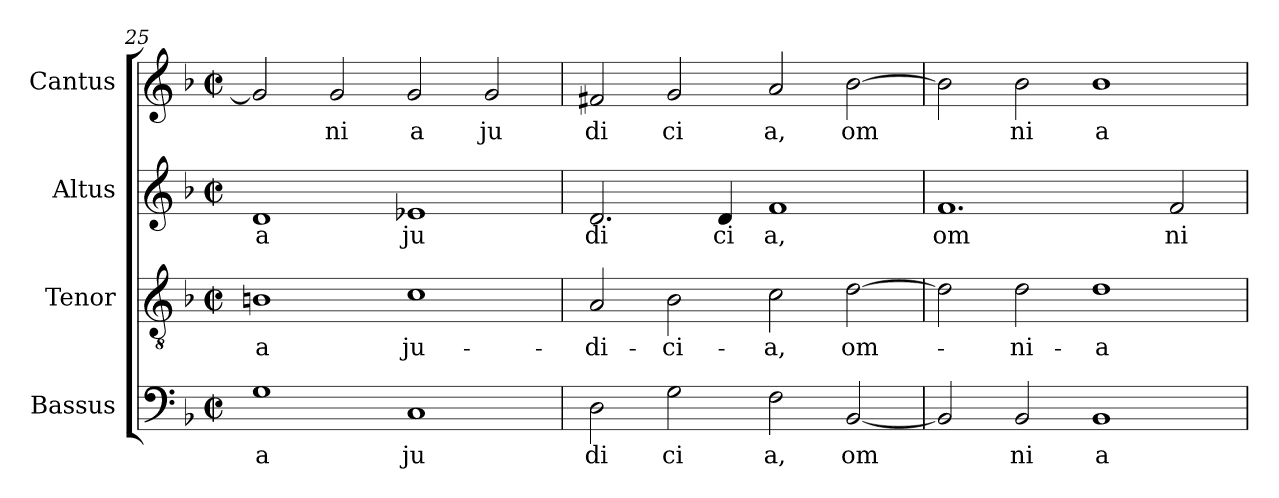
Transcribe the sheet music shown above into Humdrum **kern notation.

**kern	**text	**kern	**text	**kern	**text	**kern	**text
*part4	*part4	*part3	*part3	*part2	*part2	*part1	*part1
*staff4	*staff4	*staff3	*staff3	*staff2	*staff2	*staff1	*staff1
*I"Bassus	*	*I"Tenor	*	*I"Altus	*	*I"Cantus	*
*clefF4	*	*clefGv2	*	*clefG2	*	*clefG2	*
*k[b-]	*	*k[b-]	*	*k[b-]	*	*k[b-]	*
*F:	*	*F:	*	*F:	*	*F:	*
*M2/2	*	*M2/2	*	*M2/2	*	*M2/2	*
*met(c|)	*	*met(c|)	*	*met(c|)	*	*met(c|)	*
=25	=25	=25	=25	=25	=25	=25	=25
!	!LO:LY:b:cj	!	!LO:LY:b:cj	!	!LO:LY:b:cj	!	!
1G	a	1Bn	-a	1d	a	2g/]	.
!	!	!	!	!	!	!	!LO:LY:b:cj
.	.	.	.	.	.	2g/	ni
!	!LO:LY:b:cj	!	!LO:LY:b:cj	!	!LO:LY:b:cj	!	!LO:LY:b:cj
1C	ju	1c	ju-	1e-X	ju	2g/	a
!	!	!	!	!	!	!	!LO:LY:b:cj
.	.	.	.	.	.	2g/	ju
=26	=26	=26	=26	=26	=26	=26	=26
!	!LO:LY:b:cj	!	!LO:LY:b:cj	!	!LO:LY:b:cj	!	!LO:LY:b:cj
2D\	di	2A/	-di-	2.d/	di	2f#X/	di
!	!LO:LY:b:cj	!	!LO:LY:b:cj	!	!	!	!LO:LY:b:cj
2G\	ci	2B-\	-ci-	.	.	2g/	ci
!	!	!	!	!	!LO:LY:b:cj	!	!
.	.	.	.	4d/	ci	.	.
!	!LO:LY:b:cj	!	!LO:LY:b:cj	!	!LO:LY:b:cj	!	!LO:LY:b:cj
2F\	a,	2c\	-a,	1f	a,	2a/	a,
!	!LO:LY:b	!	!LO:LY:b	!	!	!	!LO:LY:b
[<2BB-/	om	[>2d\	om-	.	.	[>2b-\	om
=27	=27	=27	=27	=27	=27	=27	=27
!	!	!	!	!	!LO:LY:b:cj	!	!
2BB-/]	.	2d\]	.	1.f	om	2b-\]	.
!	!LO:LY:b:cj	!	!LO:LY:b:cj	!	!	!	!LO:LY:b:cj
2BB-/	ni	2d\	-ni-	.	.	2b-\	ni
!	!LO:LY:b:cj	!	!LO:LY:b:cj	!	!	!	!LO:LY:b:cj
1BB-	a	1d	-a	.	.	1b-	a
!	!	!	!	!	!LO:LY:b:cj	!	!
.	.	.	.	2f/	ni	.	.
=	=	=	=	=	=	=	=
*-	*-	*-	*-	*-	*-	*-	*-
